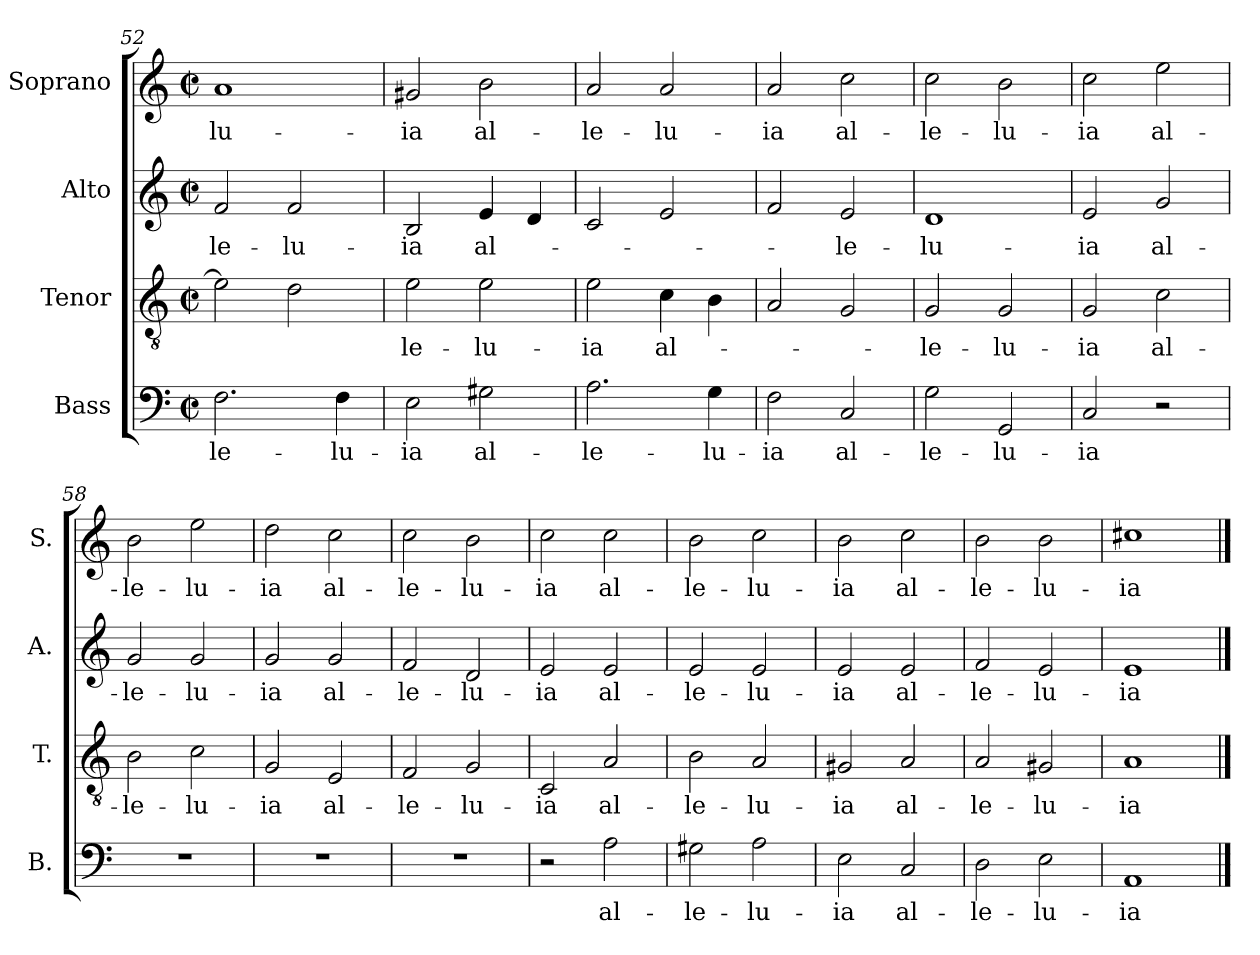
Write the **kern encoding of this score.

**kern	**text	**kern	**text	**kern	**text	**kern	**text
*part4	*part4	*part3	*part3	*part2	*part2	*part1	*part1
*staff4	*staff4	*staff3	*staff3	*staff2	*staff2	*staff1	*staff1
*I"Bass	*	*I"Tenor	*	*I"Alto	*	*I"Soprano	*
*I'B.	*	*I'T.	*	*I'A.	*	*I'S.	*
*clefF4	*	*clefGv2	*	*clefG2	*	*clefG2	*
*k[]	*	*k[]	*	*k[]	*	*k[]	*
*M2/2	*	*M2/2	*	*M2/2	*	*M2/2	*
*met(c|)	*	*met(c|)	*	*met(c|)	*	*met(c|)	*
=52	=52	=52	=52	=52	=52	=52	=52
!	!LO:LY:b	!	!	!	!LO:LY:b	!	!LO:LY:b
2.F\	-le-	2e\]	.	2f/	-le-	1a	-lu-
!	!	!	!	!	!LO:LY:b	!	!
.	.	2d\	.	2f/	-lu-	.	.
!	!LO:LY:b	!	!	!	!	!	!
4F\	-lu-	.	.	.	.	.	.
=53	=53	=53	=53	=53	=53	=53	=53
!	!LO:LY:b	!	!LO:LY:b	!	!LO:LY:b	!	!LO:LY:b
2E\	-ia	2e\	-le-	2B/	-ia	2g#X/	-ia
!	!LO:LY:b	!	!LO:LY:b	!	!LO:LY:b	!	!LO:LY:b
2G#X\	al-	2e\	-lu-	4e/	al-	2b\	al-
.	.	.	.	4d/	.	.	.
=54	=54	=54	=54	=54	=54	=54	=54
!	!LO:LY:b	!	!LO:LY:b	!	!	!	!LO:LY:b
2.A\	-le-	2e\	-ia	2c/	.	2a/	-le-
!	!	!	!LO:LY:b	!	!	!	!LO:LY:b
.	.	4c\	al-	2e/	.	2a/	-lu-
!	!LO:LY:b	!	!	!	!	!	!
4G\	-lu-	4B\	.	.	.	.	.
=55	=55	=55	=55	=55	=55	=55	=55
!	!LO:LY:b	!	!	!	!	!	!LO:LY:b
2F\	-ia	2A/	.	2f/	.	2a/	-ia
!	!LO:LY:b	!	!	!	!LO:LY:b	!	!LO:LY:b
2C/	al-	2G/	.	2e/	-le-	2cc\	al-
=56	=56	=56	=56	=56	=56	=56	=56
!	!LO:LY:b	!	!LO:LY:b	!	!LO:LY:b	!	!LO:LY:b
2G\	-le-	2G/	-le-	1d	-lu-	2cc\	-le-
!	!LO:LY:b	!	!LO:LY:b	!	!	!	!LO:LY:b
2GG/	-lu-	2G/	-lu-	.	.	2b\	-lu-
=57	=57	=57	=57	=57	=57	=57	=57
!	!LO:LY:b	!	!LO:LY:b	!	!LO:LY:b	!	!LO:LY:b
2C/	-ia	2G/	-ia	2e/	-ia	2cc\	-ia
!	!	!	!LO:LY:b	!	!LO:LY:b	!	!LO:LY:b
2r	.	2c\	al-	2g/	al-	2ee\	al-
=58	=58	=58	=58	=58	=58	=58	=58
!	!	!	!LO:LY:b	!	!LO:LY:b	!	!LO:LY:b
1r	.	2B\	-le-	2g/	-le-	2b\	-le-
!	!	!	!LO:LY:b	!	!LO:LY:b	!	!LO:LY:b
.	.	2c\	-lu-	2g/	-lu-	2ee\	-lu-
=59	=59	=59	=59	=59	=59	=59	=59
!	!	!	!LO:LY:b	!	!LO:LY:b	!	!LO:LY:b
1r	.	2G/	-ia	2g/	-ia	2dd\	-ia
!	!	!	!LO:LY:b	!	!LO:LY:b	!	!LO:LY:b
.	.	2E/	al-	2g/	al-	2cc\	al-
=60	=60	=60	=60	=60	=60	=60	=60
!	!	!	!LO:LY:b	!	!LO:LY:b	!	!LO:LY:b
1r	.	2F/	-le-	2f/	-le-	2cc\	-le-
!	!	!	!LO:LY:b	!	!LO:LY:b	!	!LO:LY:b
.	.	2G/	-lu-	2d/	-lu-	2b\	-lu-
=61	=61	=61	=61	=61	=61	=61	=61
!	!	!	!LO:LY:b	!	!LO:LY:b	!	!LO:LY:b
2r	.	2C/	-ia	2e/	-ia	2cc\	-ia
!	!LO:LY:b	!	!LO:LY:b	!	!LO:LY:b	!	!LO:LY:b
2A\	al-	2A/	al-	2e/	al-	2cc\	al-
=62	=62	=62	=62	=62	=62	=62	=62
!	!LO:LY:b	!	!LO:LY:b	!	!LO:LY:b	!	!LO:LY:b
2G#X\	-le-	2B\	-le-	2e/	-le-	2b\	-le-
!	!LO:LY:b	!	!LO:LY:b	!	!LO:LY:b	!	!LO:LY:b
2A\	-lu-	2A/	-lu-	2e/	-lu-	2cc\	-lu-
=63	=63	=63	=63	=63	=63	=63	=63
!	!LO:LY:b	!	!LO:LY:b	!	!LO:LY:b	!	!LO:LY:b
2E\	-ia	2G#X/	-ia	2e/	-ia	2b\	-ia
!	!LO:LY:b	!	!LO:LY:b	!	!LO:LY:b	!	!LO:LY:b
2C/	al-	2A/	al-	2e/	al-	2cc\	al-
=64	=64	=64	=64	=64	=64	=64	=64
!	!LO:LY:b	!	!LO:LY:b	!	!LO:LY:b	!	!LO:LY:b
2D\	-le-	2A/	-le-	2f/	-le-	2b\	-le-
!	!LO:LY:b	!	!LO:LY:b	!	!LO:LY:b	!	!LO:LY:b
2E\	-lu-	2G#X/	-lu-	2e/	-lu-	2b\	-lu-
=65	=65	=65	=65	=65	=65	=65	=65
!	!LO:LY:b	!	!LO:LY:b	!	!LO:LY:b	!	!LO:LY:b
1AA	-ia	1A	-ia	1e	-ia	1cc#X	-ia
==	==	==	==	==	==	==	==
*-	*-	*-	*-	*-	*-	*-	*-
